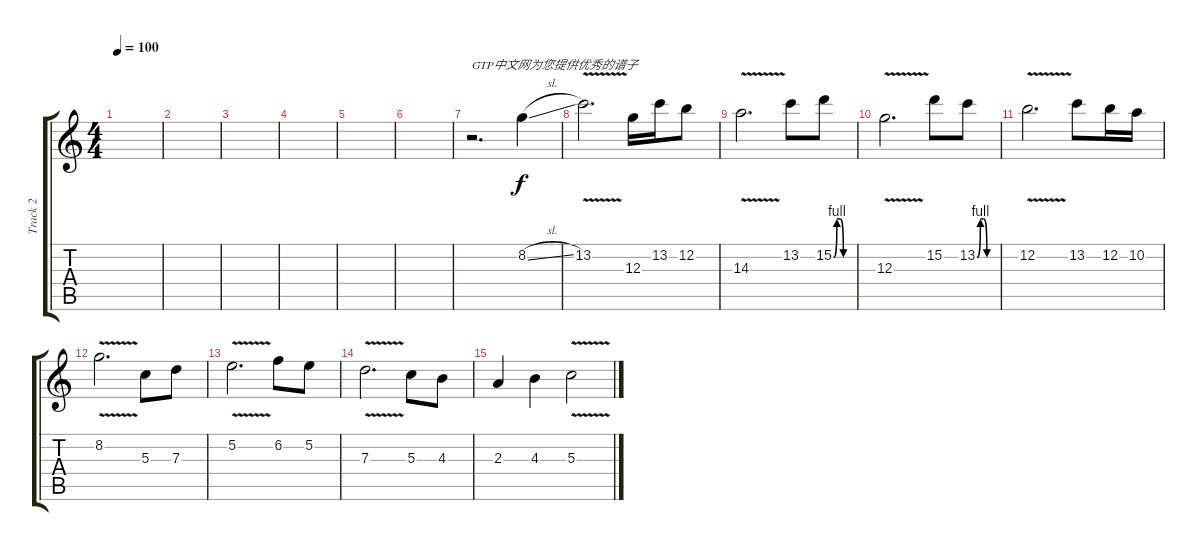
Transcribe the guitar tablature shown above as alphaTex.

\track ("Track 2" "Track 2") {instrument overdrivenguitar}
\staff {score tabs}
\tuning (E4 B3 G3 D3 A2 E2) {hide}
\ts (4 4)
\tempo 100
\clef g2
\ks c
|
|
|
|
|
|
r.2{d txt "GTP中文网为您提供优秀的谱子"} 8.2{sl}.4 |
13.2{v}.2{d} 12.3.16 13.2.16 12.2.8 |
14.3{v}.2{d} 13.2.8 15.2{be (custom 0 0 10 4 20 4 30 0 60 0)}.8 |
12.3{v}.2{d} 15.2.8 13.2{be (custom 0 0 10 4 20 4 30 0 60 0)}.8 |
12.2{v}.2{d} 13.2.8 12.2.16 10.2.16 |
8.2{v}.2{d} 5.3.8 7.3.8 |
5.2{v}.2{d} 6.2.8 5.2.8 |
7.3{v}.2{d} 5.3.8 4.3.8 |
2.3.4 4.3.4 5.3{v}.2
